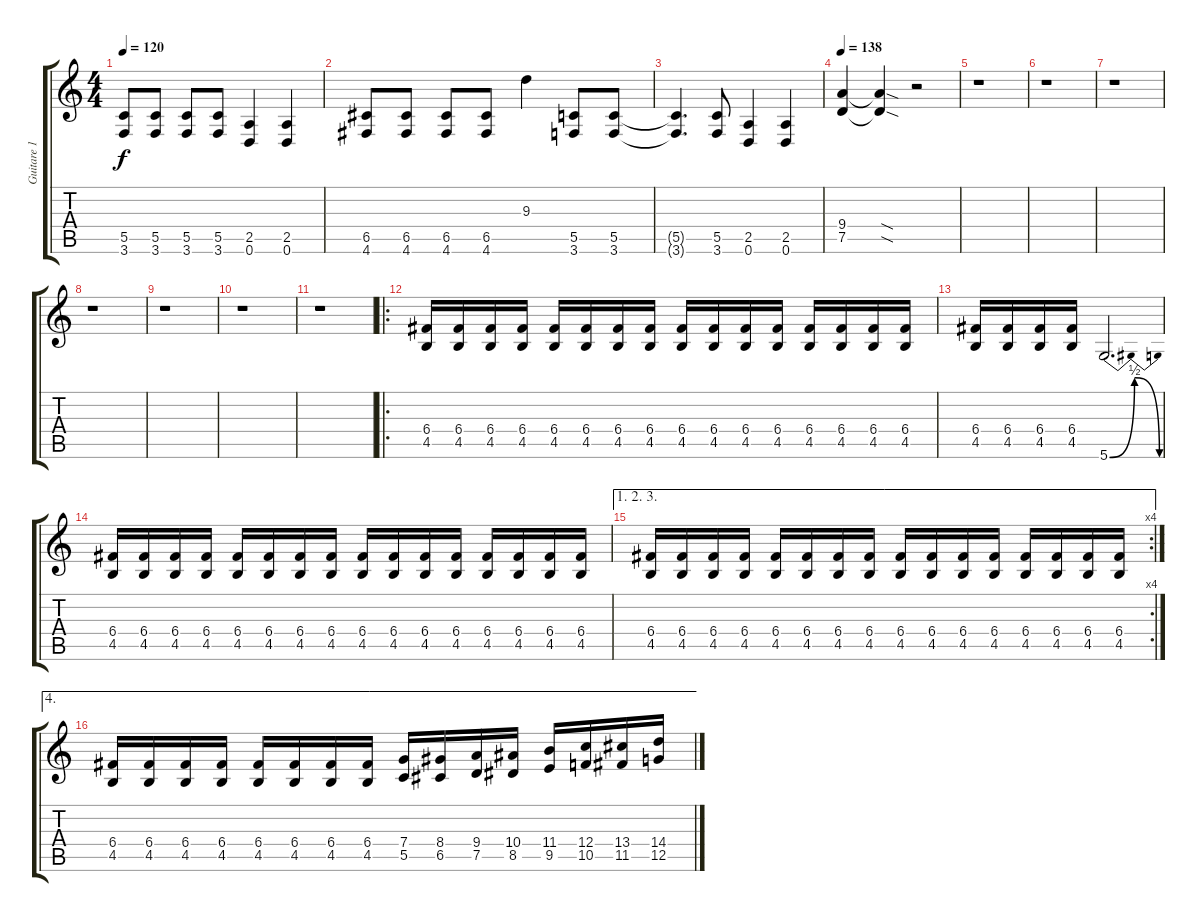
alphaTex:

\track ("Guitare 1" "Guitare 1") {instrument distortionguitar}
\staff {score tabs}
\tuning (C4 G3 F3 C3 G2 D2) {hide}
\ts (4 4)
\tempo 120
\clef g2
\ks c
(5.5{t} 3.6{t}).8{dy f} (5.5 3.6).8 (5.5 3.6).8 (5.5 3.6).8 (2.5 0.6).4 (2.5 0.6).4 |
(6.5 4.6).8 (6.5 4.6).8 (6.5 4.6).8 (6.5 4.6).8 9.3.4 (5.5 3.6).8 (5.5 3.6).8 |
(5.5{t} 3.6{t}).4{d} (5.5 3.6).8 (2.5 0.6).4 (2.5 0.6).4 |
\tempo 138
(9.4 7.5).4 (9.4{sod t} 7.5{sod t}).4 r.2 |
r.1 |
r.1 |
r.1 |
r.1 |
r.1 |
r.1 |
r.1 |
\ro
(6.4 4.5).16 (6.4 4.5).16 (6.4 4.5).16 (6.4 4.5).16 (6.4 4.5).16 (6.4 4.5).16 (6.4 4.5).16 (6.4 4.5).16 (6.4 4.5).16 (6.4 4.5).16 (6.4 4.5).16 (6.4 4.5).16 (6.4 4.5).16 (6.4 4.5).16 (6.4 4.5).16 (6.4 4.5).16 |
(6.4 4.5).16 (6.4 4.5).16 (6.4 4.5).16 (6.4 4.5).16 5.6{be (bendrelease 0 0 30 2 30 2 60 0)}.2{d} |
(6.4 4.5).16 (6.4 4.5).16 (6.4 4.5).16 (6.4 4.5).16 (6.4 4.5).16 (6.4 4.5).16 (6.4 4.5).16 (6.4 4.5).16 (6.4 4.5).16 (6.4 4.5).16 (6.4 4.5).16 (6.4 4.5).16 (6.4 4.5).16 (6.4 4.5).16 (6.4 4.5).16 (6.4 4.5).16 |
\ae (1 2 3)
\rc 4
(6.4 4.5).16 (6.4 4.5).16 (6.4 4.5).16 (6.4 4.5).16 (6.4 4.5).16 (6.4 4.5).16 (6.4 4.5).16 (6.4 4.5).16 (6.4 4.5).16 (6.4 4.5).16 (6.4 4.5).16 (6.4 4.5).16 (6.4 4.5).16 (6.4 4.5).16 (6.4 4.5).16 (6.4 4.5).16 |
\ae 4
(6.4 4.5).16 (6.4 4.5).16 (6.4 4.5).16 (6.4 4.5).16 (6.4 4.5).16 (6.4 4.5).16 (6.4 4.5).16 (6.4 4.5).16 (7.4 5.5).16 (8.4 6.5).16 (9.4 7.5).16 (10.4 8.5).16 (11.4 9.5).16 (12.4 10.5).16 (13.4 11.5).16 (14.4 12.5).16
